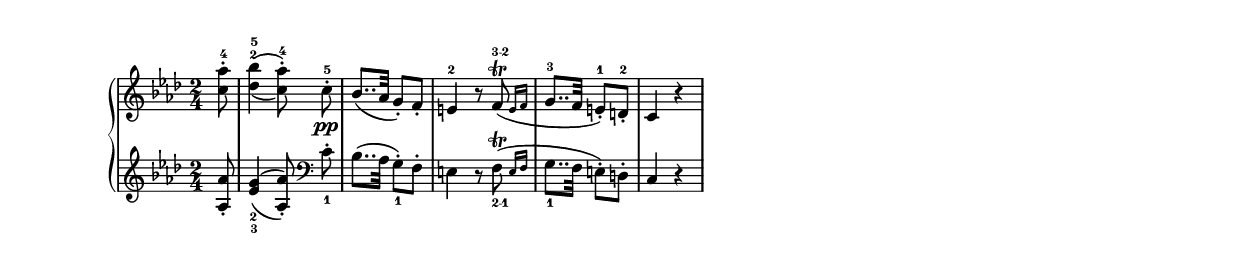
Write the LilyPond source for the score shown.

% Do not edit this file; it is automatically
% generated from Documentation/snippets/new
% This file is in the public domain.
%% Note: this file works from version 2.13.36
\version "2.13.39"
\include "english.ly"
#(set-global-staff-size 15)
\paper {
  ragged-right = ##t
  line-width = 17\cm
  indent = 0\cm
}


\header {
  lsrtags = "headwords"
  texidoc = ""
  doctitle = "headword"
} % begin verbatim


\layout {
  \context {
    \Score
    \override PaperColumn #'keep-inside-line = ##t
    \override NonMusicalPaperColumn #'keep-inside-line = ##t
  }
}

% NR 1.7 Editorial annotations

% Beethoven, Op. 31, No. 3
% Piano sonata 18, Movt II, Scherzo
% Measures 9 - 14

\new PianoStaff <<

  % RH Staff
  \new Staff {
    \clef treble
    \key af \major
    \time 2/4
    \set Staff.fingeringOrientations = #'(up)
    \set Score.currentBarNumber = #9
    \partial 8
    <af''-4 c''>8 \staccato
    |
    \set doubleSlurs = ##t
    <bf''-5 df''-2>4 (
    <af''-4 c''>8 \staccato )
    \noBeam
    c''8-5 \staccato \pp
    |
    \set doubleSlurs = ##f
    bf'8.. (
    af'32
    g'8 ) \staccato
    f'8 \staccato
    |
    e'4-2
    r8
    \once \override Script #'script-priority = #-100
    \afterGrace
    f'8 ( \trill ^ \markup { \finger "3-2" }
    { e'16 [ f'16 ] }
    |
    g'8..-3
    f'32
    e'8-1 ) \staccato
    d'8-2 \staccato
    |
    c'4
    r4
  }

  % LH Staff
  \new Staff {
    \key af \major
    \clef treble
    \override Fingering #'direction = #down
    \set Staff.fingeringOrientations = #'(down)
    \partial 8
    <af' af>8 \staccato
    \set doubleSlurs = ##t
    <g'-2 ef'-3>4 (
    <af' af>8 ) \staccato
    \noBeam
    \clef bass
    c'8-1 \staccato
    |
    \set doubleSlurs = ##f
    bf8.. (
    af32
    g8-1 ) \staccato
    f8 \staccato
    |
    e4
    r8
    \afterGrace
    f8 ( \trill _ \markup { \finger "2-1" }
    { e16 [ f16 ] }
    |
    g8..-1
    f32
    e8 ) \staccato
    d8 \staccato
    |
    c4
    r4
  }

>>
